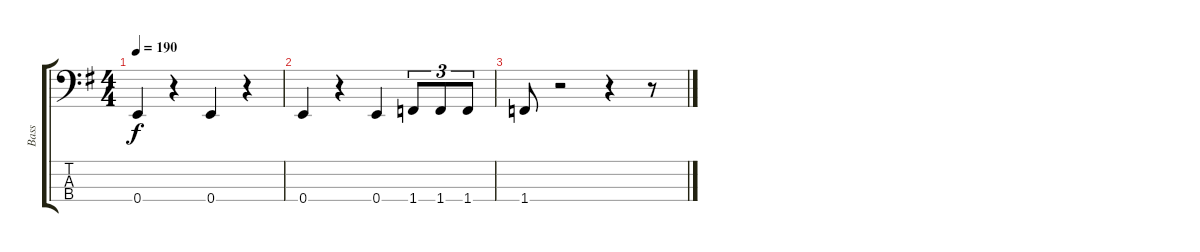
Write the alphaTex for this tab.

\track ("Bass" "Bass") {instrument electricbassfinger}
\staff {score tabs}
\tuning (G2 D2 A1 E1) {hide}
\ts (4 4)
\tempo 190
\clef f4
\ks eminor
0.4.4{dy f} r.4 0.4.4 r.4 |
0.4.4 r.4 0.4.4 1.4.8{tu (3 2)} 1.4.8{tu (3 2)} 1.4.8{tu (3 2)} |
1.4.8 r.2 r.4 r.8
